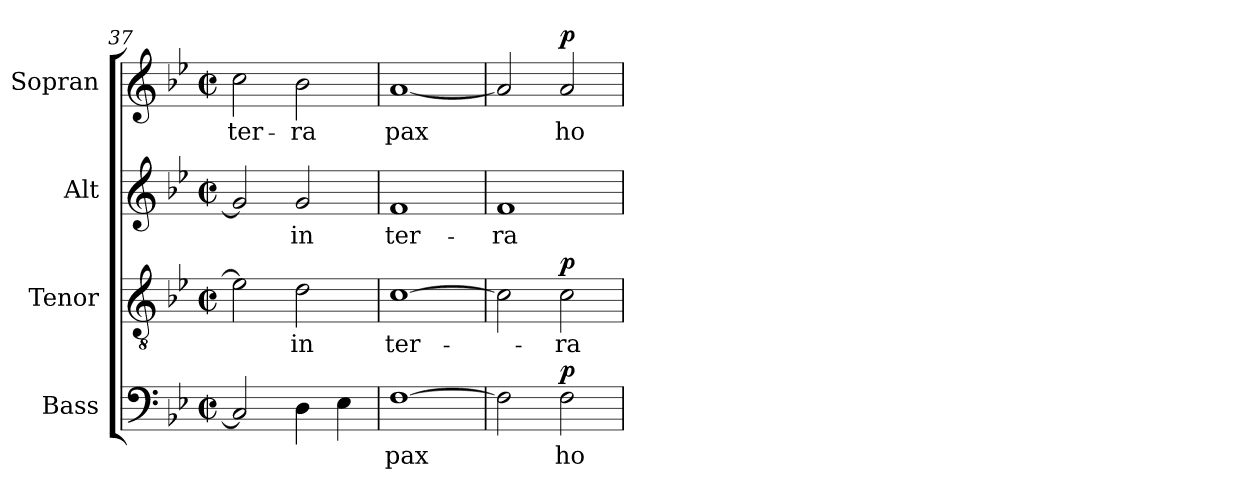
**kern	**text	**dynam	**kern	**text	**dynam	**kern	**text	**kern	**text	**dynam
*part4	*part4	*part4	*part3	*part3	*part3	*part2	*part2	*part1	*part1	*part1
*staff4	*staff4	*staff4	*staff3	*staff3	*staff3	*staff2	*staff2	*staff1	*staff1	*staff1
*I"Bass	*	*	*I"Tenor	*	*	*I"Alt	*	*I"Sopran	*	*
*I'B.	*	*	*I'T.	*	*	*I'A.	*	*I'S.	*	*
*clefF4	*	*	*clefGv2	*	*	*clefG2	*	*clefG2	*	*
*k[b-e-]	*	*	*k[b-e-]	*	*	*k[b-e-]	*	*k[b-e-]	*	*
*B-:	*	*	*B-:	*	*	*B-:	*	*B-:	*	*
*M2/2	*	*	*M2/2	*	*	*M2/2	*	*M2/2	*	*
*met(c|)	*	*	*met(c|)	*	*	*met(c|)	*	*met(c|)	*	*
=37	=37	=37	=37	=37	=37	=37	=37	=37	=37	=37
!	!	!	!	!	!	!	!	!	!LO:LY:b	!
2C/]	.	.	2e-\]	.	.	2g/]	.	2cc\	ter-	.
!	!	!	!	!LO:LY:b	!	!	!LO:LY:b	!	!LO:LY:b	!
4D\	.	.	2d\	in	.	2g/	in	2b-\	-ra	.
4E-\	.	.	.	.	.	.	.	.	.	.
=38	=38	=38	=38	=38	=38	=38	=38	=38	=38	=38
!	!LO:LY:b	!	!	!LO:LY:b	!	!	!LO:LY:b	!	!LO:LY:b	!
[1F	pax	.	[1c	ter-	.	1f	ter-	[1a	pax	.
=39	=39	=39	=39	=39	=39	=39	=39	=39	=39	=39
!	!	!	!	!	!	!	!LO:LY:b	!	!	!
2F\]	.	.	2c\]	.	.	1f	-ra	2a/]	.	.
!	!LO:LY:b	!LO:DY:a	!	!LO:LY:b	!LO:DY:a	!	!	!	!LO:LY:b	!LO:DY:a
2F\	ho-	p	2c\	-ra	p	.	.	2a/	ho-	p
=	=	=	=	=	=	=	=	=	=	=
*-	*-	*-	*-	*-	*-	*-	*-	*-	*-	*-
